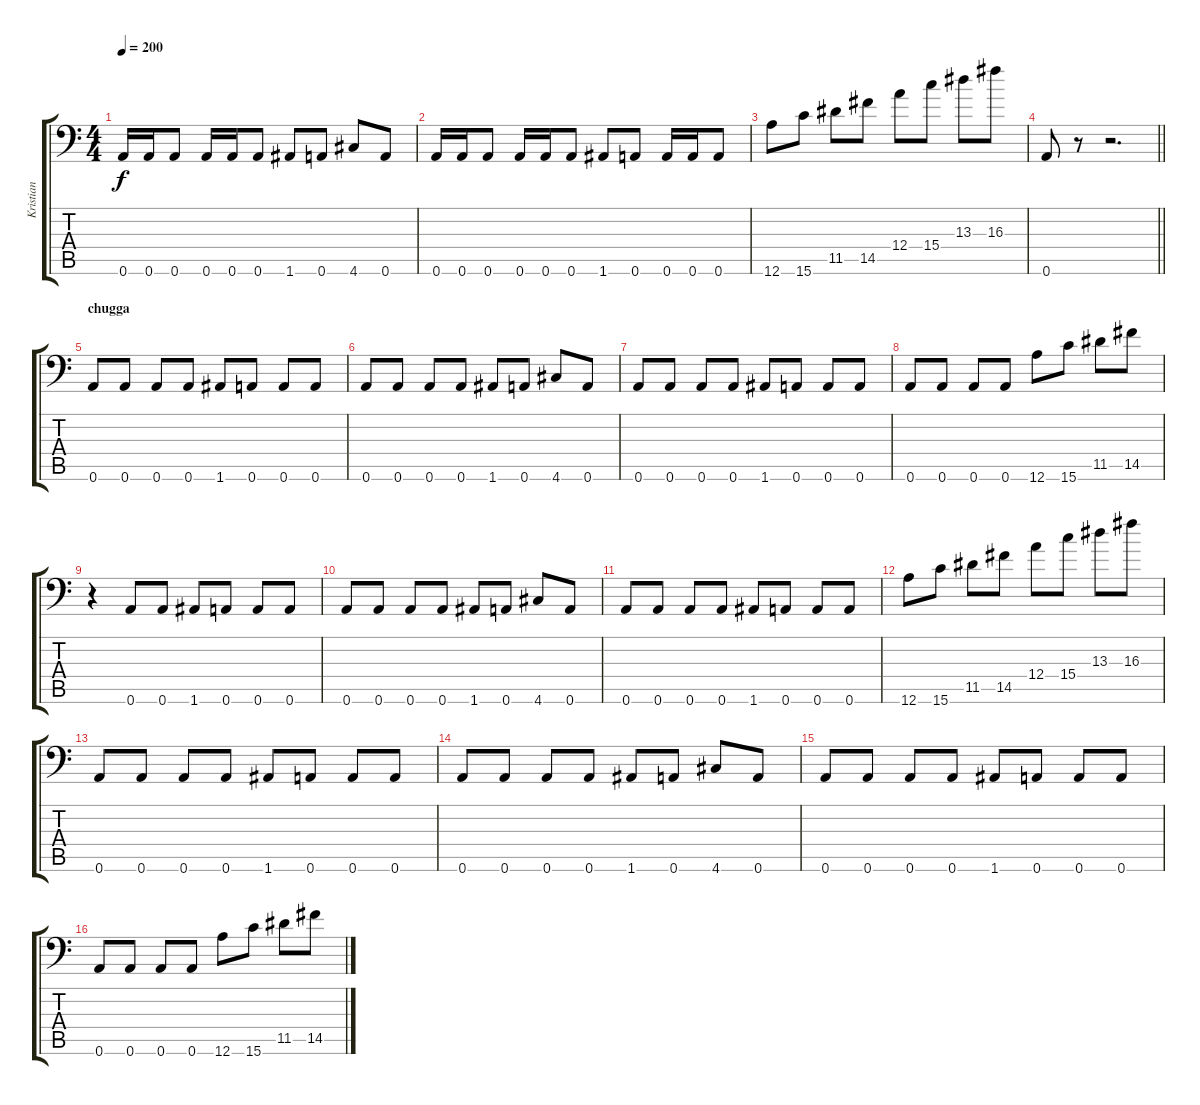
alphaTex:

\track ("Kristian" "Kristian") {instrument distortionguitar}
\staff {score tabs}
\tuning (B3 Gb3 D3 A2 E2 A1) {hide}
\ts (4 4)
\tempo 200
\clef f4
\ks c
0.6.16{dy f} 0.6.16 0.6.8 0.6.16 0.6.16 0.6.8 1.6.8 0.6.8 4.6.8 0.6.8 |
0.6.16 0.6.16 0.6.8 0.6.16 0.6.16 0.6.8 1.6.8 0.6.8 0.6.16 0.6.16 0.6.8 |
12.6.8 15.6.8 11.5.8 14.5.8 12.4.8 15.4.8 13.3.8 16.3.8 |
\barLineRight lightlight
0.6.8 r.8 r.2{d} |
\section ("" "chugga")
0.6.8 0.6.8 0.6.8 0.6.8 1.6.8 0.6.8 0.6.8 0.6.8 |
0.6.8 0.6.8 0.6.8 0.6.8 1.6.8 0.6.8 4.6.8 0.6.8 |
0.6.8 0.6.8 0.6.8 0.6.8 1.6.8 0.6.8 0.6.8 0.6.8 |
0.6.8 0.6.8 0.6.8 0.6.8 12.6.8 15.6.8 11.5.8 14.5.8 |
r.4 0.6.8 0.6.8 1.6.8 0.6.8 0.6.8 0.6.8 |
0.6.8 0.6.8 0.6.8 0.6.8 1.6.8 0.6.8 4.6.8 0.6.8 |
0.6.8 0.6.8 0.6.8 0.6.8 1.6.8 0.6.8 0.6.8 0.6.8 |
12.6.8 15.6.8 11.5.8 14.5.8 12.4.8 15.4.8 13.3.8 16.3.8 |
0.6.8 0.6.8 0.6.8 0.6.8 1.6.8 0.6.8 0.6.8 0.6.8 |
0.6.8 0.6.8 0.6.8 0.6.8 1.6.8 0.6.8 4.6.8 0.6.8 |
0.6.8 0.6.8 0.6.8 0.6.8 1.6.8 0.6.8 0.6.8 0.6.8 |
0.6.8 0.6.8 0.6.8 0.6.8 12.6.8 15.6.8 11.5.8 14.5.8
